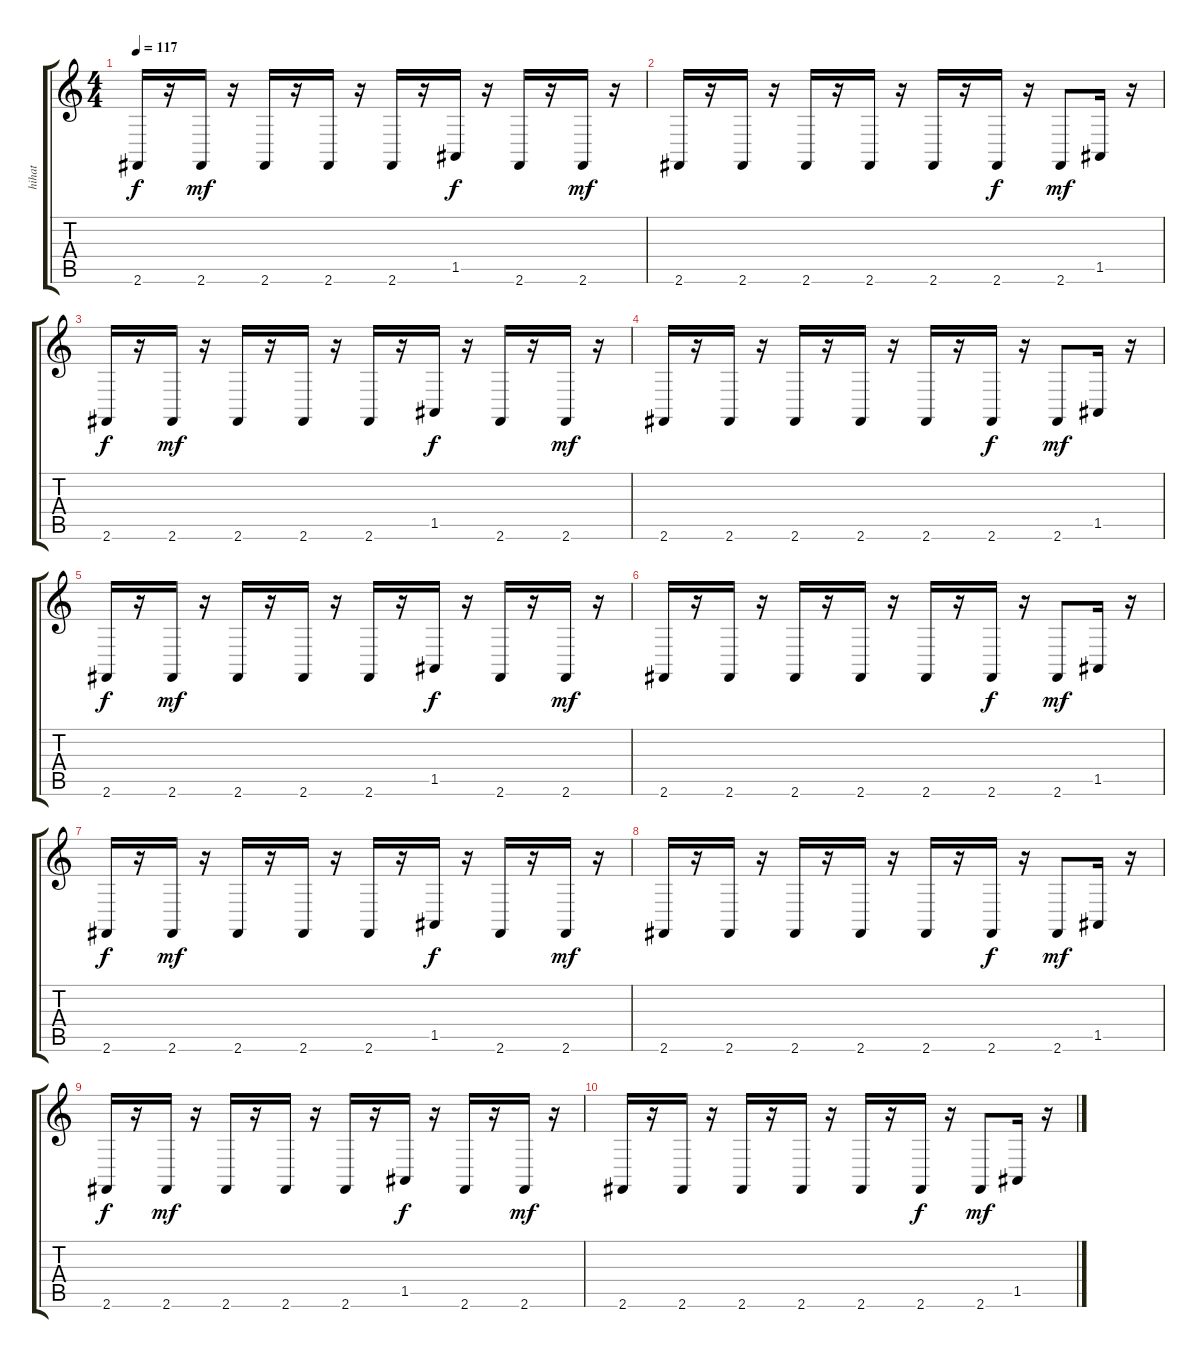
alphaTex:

\track ("hihat" "hihat") {instrument synthdrum}
\staff {score tabs}
\tuning (E4 B3 G3 D3 A2 E2) {hide}
\ts (4 4)
\tempo 117
\clef g2
\ks c
2.6.16{dy f} r.16 2.6.16{dy mf} r.16 2.6.16 r.16 2.6.16 r.16 2.6.16 r.16 1.5.16{dy f} r.16 2.6.16 r.16 2.6.16{dy mf} r.16 |
2.6.16 r.16 2.6.16 r.16 2.6.16 r.16 2.6.16 r.16 2.6.16 r.16 2.6.16{dy f} r.16 2.6.8{dy mf} 1.5.16 r.16 |
2.6.16{dy f} r.16 2.6.16{dy mf} r.16 2.6.16 r.16 2.6.16 r.16 2.6.16 r.16 1.5.16{dy f} r.16 2.6.16 r.16 2.6.16{dy mf} r.16 |
2.6.16 r.16 2.6.16 r.16 2.6.16 r.16 2.6.16 r.16 2.6.16 r.16 2.6.16{dy f} r.16 2.6.8{dy mf} 1.5.16 r.16 |
2.6.16{dy f} r.16 2.6.16{dy mf} r.16 2.6.16 r.16 2.6.16 r.16 2.6.16 r.16 1.5.16{dy f} r.16 2.6.16 r.16 2.6.16{dy mf} r.16 |
2.6.16 r.16 2.6.16 r.16 2.6.16 r.16 2.6.16 r.16 2.6.16 r.16 2.6.16{dy f} r.16 2.6.8{dy mf} 1.5.16 r.16 |
2.6.16{dy f} r.16 2.6.16{dy mf} r.16 2.6.16 r.16 2.6.16 r.16 2.6.16 r.16 1.5.16{dy f} r.16 2.6.16 r.16 2.6.16{dy mf} r.16 |
2.6.16 r.16 2.6.16 r.16 2.6.16 r.16 2.6.16 r.16 2.6.16 r.16 2.6.16{dy f} r.16 2.6.8{dy mf} 1.5.16 r.16 |
2.6.16{dy f} r.16 2.6.16{dy mf} r.16 2.6.16 r.16 2.6.16 r.16 2.6.16 r.16 1.5.16{dy f} r.16 2.6.16 r.16 2.6.16{dy mf} r.16 |
2.6.16 r.16 2.6.16 r.16 2.6.16 r.16 2.6.16 r.16 2.6.16 r.16 2.6.16{dy f} r.16 2.6.8{dy mf} 1.5.16 r.16
